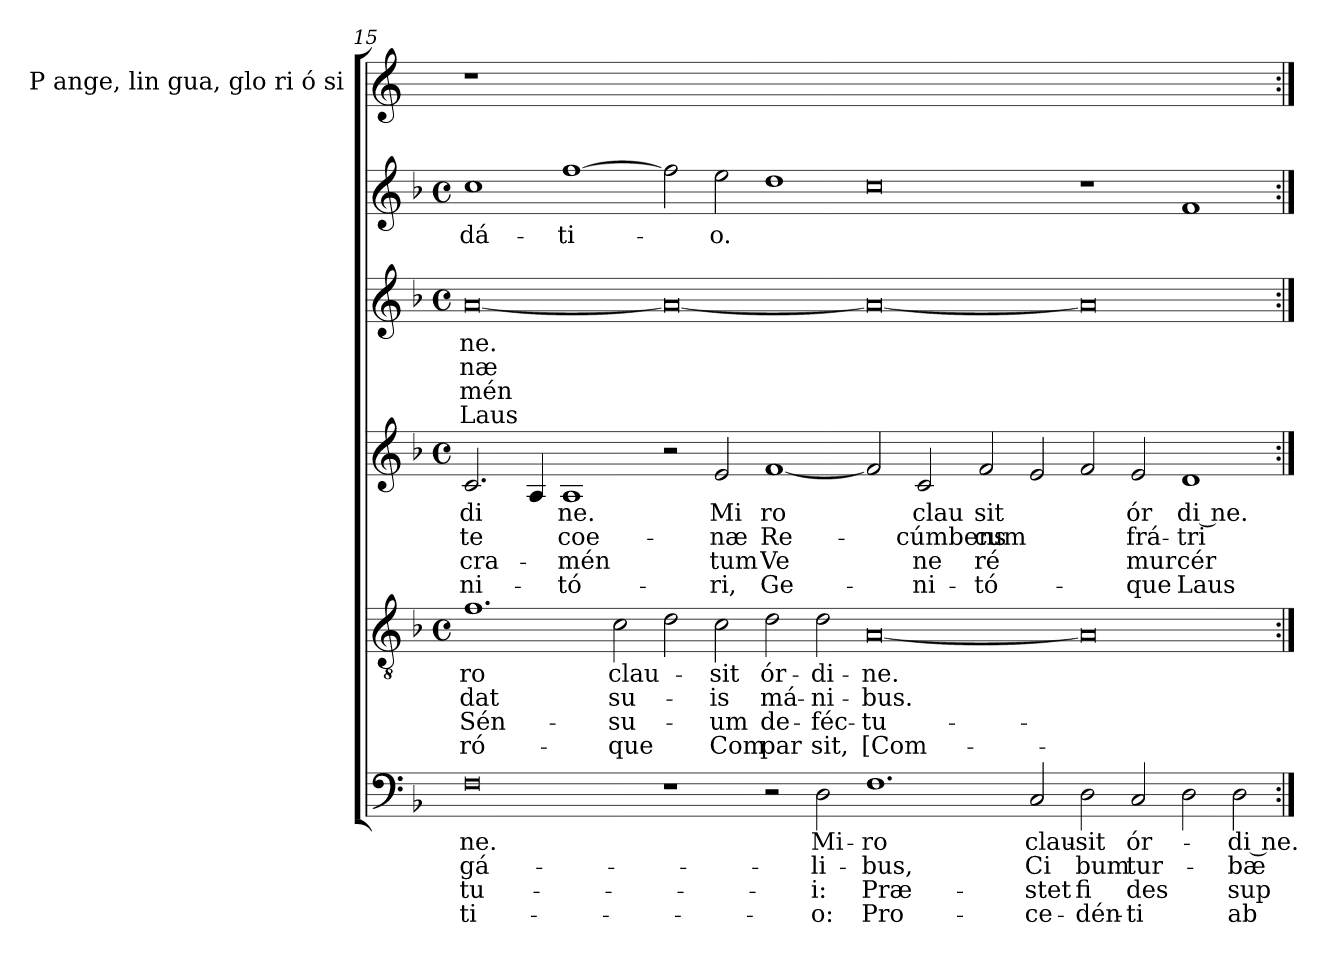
**kern	**text	**text	**text	**text	**kern	**text	**text	**text	**text	**kern	**text	**text	**text	**text	**kern	**text	**text	**text	**text	**kern	**text	**kern
*part6	*part6	*part6	*part6	*part6	*part5	*part5	*part5	*part5	*part5	*part4	*part4	*part4	*part4	*part4	*part3	*part3	*part3	*part3	*part3	*part2	*part2	*part1
*staff6	*staff6	*staff6	*staff6	*staff6	*staff5	*staff5	*staff5	*staff5	*staff5	*staff4	*staff4	*staff4	*staff4	*staff4	*staff3	*staff3	*staff3	*staff3	*staff3	*staff2	*staff2	*staff1
*	*	*	*	*	*	*	*	*	*	*	*	*	*	*	*	*	*	*	*	*	*	*I"P ange, lin gua, glo ri ó si
!!LO:LB:g=z
*clefF4	*	*	*	*	*clefGv2	*	*	*	*	*clefG2	*	*	*	*	*clefG2	*	*	*	*	*clefG2	*	*clefG2
*k[b-]	*	*	*	*	*k[b-]	*	*	*	*	*k[b-]	*	*	*	*	*k[b-]	*	*	*	*	*k[b-]	*	*k[]
*F:	*	*	*	*	*F:	*	*	*	*	*F:	*	*	*	*	*F:	*	*	*	*	*F:	*	*C:
*	*	*	*	*	*M4/4	*	*	*	*	*M4/4	*	*	*	*	*M4/4	*	*	*	*	*M4/4	*	*
*	*	*	*	*	*met(c)	*	*	*	*	*met(c)	*	*	*	*	*met(c)	*	*	*	*	*met(c)	*	*
=15	=15	=15	=15	=15	=15	=15	=15	=15	=15	=15	=15	=15	=15	=15	=15	=15	=15	=15	=15	=15	=15	=15
!	!LO:LY:b	!LO:LY:b	!LO:LY:b	!LO:LY:b	!	!LO:LY:b	!LO:LY:b	!LO:LY:b	!LO:LY:b	!	!LO:LY:b	!LO:LY:b	!LO:LY:b	!LO:LY:b	!	!LO:LY:b	!LO:LY:b	!LO:LY:b	!LO:LY:b	!	!LO:LY:b	!
0F	ne.	-gá-	-tu-	-ti-	1.f	-ro	dat	Sén-	-ró-	2.c/	-di	-te	-cra-	-ni-	[<0a	-ne.	-næ	-mén	Laus	1cc	-dá-	1r
.	.	.	.	.	.	.	.	.	.	4A/	.	.	.	.	.	.	.	.	.	.	.	.
!	!	!	!	!	!	!	!	!	!	!	!LO:LY:b	!LO:LY:b	!LO:LY:b	!LO:LY:b	!	!	!	!	!	!	!LO:LY:b	!
.	.	.	.	.	.	.	.	.	.	1A	ne.	coe-	-mén	-tó-	.	.	.	.	.	[>1ff	-ti-	1%7ryy
!	!	!	!	!	!	!LO:LY:b	!LO:LY:b	!LO:LY:b	!LO:LY:b	!	!	!	!	!	!	!	!	!	!	!	!	!
.	.	.	.	.	2c\	clau-	su-	-su-	-que	.	.	.	.	.	.	.	.	.	.	.	.	.
1r	.	.	.	.	2d\	.	.	.	.	2r	.	.	.	.	0a_	.	.	.	.	2ff\]	.	.
!	!	!	!	!	!	!LO:LY:b	!LO:LY:b	!LO:LY:b	!LO:LY:b	!	!LO:LY:b	!LO:LY:b	!LO:LY:b	!LO:LY:b	!	!	!	!	!	!	!LO:LY:b	!
.	.	.	.	.	2c\	-sit	-is	-um	Com-	2e/	Mi	-næ	tum	-ri,	.	.	.	.	.	2ee\	-o.	.
!	!	!	!	!	!	!LO:LY:b	!LO:LY:b	!LO:LY:b	!LO:LY:b	!	!LO:LY:b	!LO:LY:b	!LO:LY:b	!LO:LY:b	!	!	!	!	!	!	!	!
2r	.	.	.	.	2d\	ór-	má-	de-	-par	[<1f	ro	Re-	Ve	Ge-	.	.	.	.	.	1dd	.	.
!	!LO:LY:b	!LO:LY:b	!LO:LY:b	!LO:LY:b	!	!LO:LY:b	!LO:LY:b	!LO:LY:b	!LO:LY:b	!	!	!	!	!	!	!	!	!	!	!	!	!
2D\	Mi-	-li-	-i:	-o:	2d\	-di-	-ni-	-féc-	sit,	.	.	.	.	.	.	.	.	.	.	.	.	.
!	!LO:LY:b	!LO:LY:b	!LO:LY:b	!LO:LY:b	!	!LO:LY:b	!LO:LY:b	!LO:LY:b	!LO:LY:b	!	!	!	!	!	!	!	!	!	!	!	!	!
1.F	-ro	-bus,	Præ-	Pro-	[<0A	-ne.	-bus.	-tu-	[Com-	2f/]	.	.	.	.	0a_	.	.	.	.	0cc	.	.
!	!	!	!	!	!	!	!	!	!	!	!LO:LY:b	!LO:LY:b	!LO:LY:b	!LO:LY:b	!	!	!	!	!	!	!	!
.	.	.	.	.	.	.	.	.	.	2c/	clau	-cúmbens	ne	-ni-	.	.	.	.	.	.	.	.
!	!	!	!	!	!	!	!	!	!	!	!LO:LY:b	!LO:LY:b	!LO:LY:b	!LO:LY:b	!	!	!	!	!	!	!	!
.	.	.	.	.	.	.	.	.	.	2f/	sit	cum	ré	-tó-	.	.	.	.	.	.	.	.
!	!LO:LY:b	!LO:LY:b	!LO:LY:b	!LO:LY:b	!	!	!	!	!	!	!	!	!	!	!	!	!	!	!	!	!	!
2C/	clau-	Ci	-stet	-ce-	.	.	.	.	.	2e/	.	.	.	.	.	.	.	.	.	.	.	.
!	!LO:LY:b	!LO:LY:b	!LO:LY:b	!LO:LY:b	!	!	!	!	!	!	!	!	!	!	!	!	!	!	!	!	!	!
2D\	-sit	bum	fi	-dén-	0A]	.	.	.	.	2f/	.	.	.	.	0a]	.	.	.	.	1r	.	.
!	!LO:LY:b	!LO:LY:b	!LO:LY:b	!LO:LY:b	!	!	!	!	!	!	!LO:LY:b	!LO:LY:b	!LO:LY:b	!LO:LY:b	!	!	!	!	!	!	!	!
2C/	ór-	tur-	des	-ti	.	.	.	.	.	2e/	ór	frá-	mur	-que	.	.	.	.	.	.	.	.
!	!	!	!	!	!	!	!	!	!	!	!LO:LY:b	!LO:LY:b	!LO:LY:b	!LO:LY:b	!	!	!	!	!	!	!	!
2D\	.	.	.	.	.	.	.	.	.	1d	di ne.	-tri-	cér	Laus	.	.	.	.	.	1f	.	.
!	!LO:LY:b	!LO:LY:b	!LO:LY:b	!LO:LY:b	!	!	!	!	!	!	!	!	!	!	!	!	!	!	!	!	!	!
2D\	-di ne.-	-bæ	sup	ab	.	.	.	.	.	.	.	.	.	.	.	.	.	.	.	.	.	.
=:|!	=:|!	=:|!	=:|!	=:|!	=:|!	=:|!	=:|!	=:|!	=:|!	=:|!	=:|!	=:|!	=:|!	=:|!	=:|!	=:|!	=:|!	=:|!	=:|!	=:|!	=:|!	=:|!
*-	*-	*-	*-	*-	*-	*-	*-	*-	*-	*-	*-	*-	*-	*-	*-	*-	*-	*-	*-	*-	*-	*-
